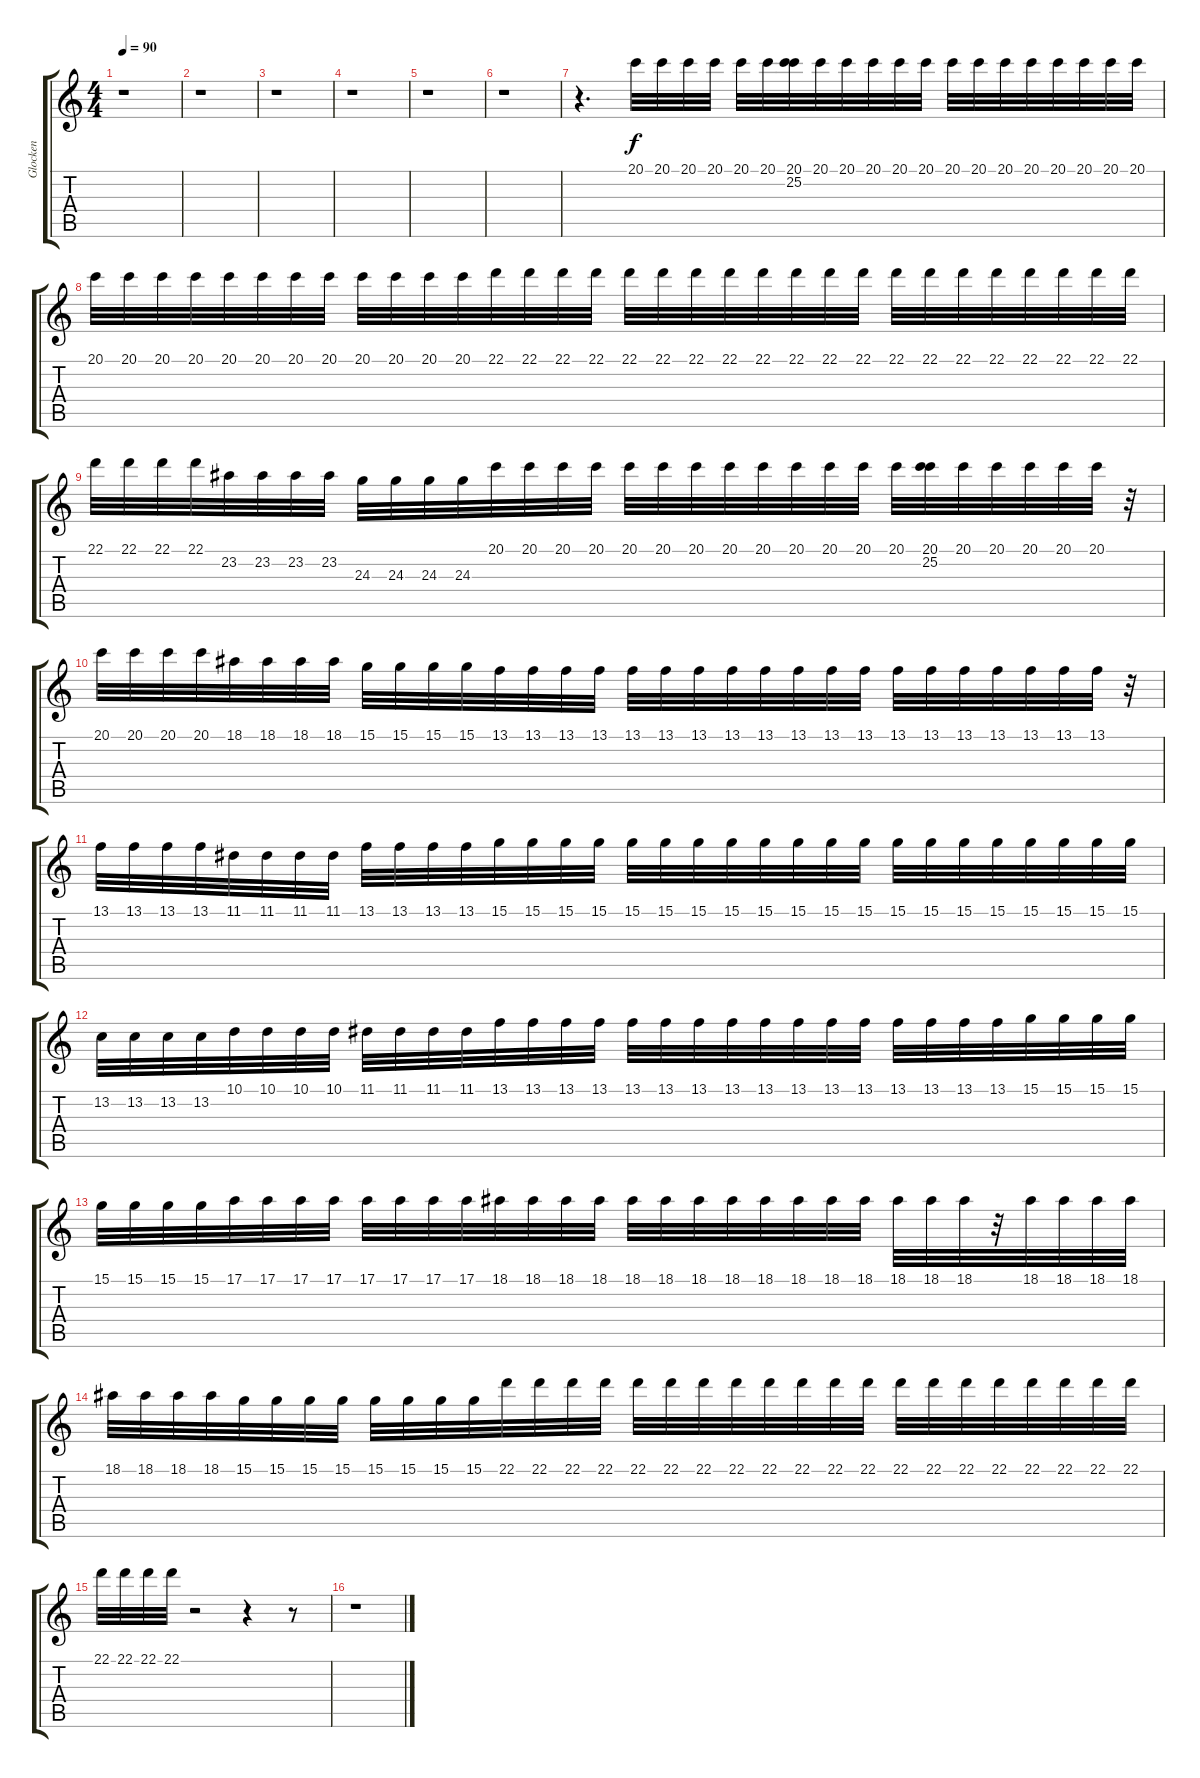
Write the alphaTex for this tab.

\track ("Glocken" "Glocken") {instrument glockenspiel}
\staff {score tabs}
\tuning (E4 B3 G3 D3 A2 E2) {hide}
\ts (4 4)
\tempo 90
\clef g2
\ks c
r.1{dy f} |
r.1 |
r.1 |
r.1 |
r.1 |
r.1 |
r.4{d} 20.1.32{balance 13} 20.1.32 20.1.32 20.1.32 20.1.32 20.1.32 (20.1 25.2).32 20.1.32 20.1.32 20.1.32 20.1.32 20.1.32 20.1.32 20.1.32 20.1.32 20.1.32 20.1.32 20.1.32 20.1.32 20.1.32 |
20.1.32 20.1.32 20.1.32 20.1.32 20.1.32 20.1.32 20.1.32 20.1.32 20.1.32 20.1.32 20.1.32 20.1.32 22.1.32 22.1.32 22.1.32 22.1.32 22.1.32 22.1.32 22.1.32 22.1.32 22.1.32 22.1.32 22.1.32 22.1.32 22.1.32 22.1.32 22.1.32 22.1.32 22.1.32 22.1.32 22.1.32 22.1.32 |
22.1.32 22.1.32 22.1.32 22.1.32 23.2.32 23.2.32 23.2.32 23.2.32 24.3.32 24.3.32 24.3.32 24.3.32 20.1.32 20.1.32 20.1.32 20.1.32 20.1.32 20.1.32 20.1.32 20.1.32 20.1.32 20.1.32 20.1.32 20.1.32 20.1.32 (20.1 25.2).32 20.1.32 20.1.32 20.1.32 20.1.32 20.1.32 r.32 |
20.1.32 20.1.32 20.1.32 20.1.32 18.1.32 18.1.32 18.1.32 18.1.32 15.1.32 15.1.32 15.1.32 15.1.32 13.1.32 13.1.32 13.1.32 13.1.32 13.1.32 13.1.32 13.1.32 13.1.32 13.1.32 13.1.32 13.1.32 13.1.32 13.1.32 13.1.32 13.1.32 13.1.32 13.1.32 13.1.32 13.1.32 r.32 |
13.1.32 13.1.32 13.1.32 13.1.32 11.1.32 11.1.32 11.1.32 11.1.32 13.1.32 13.1.32 13.1.32 13.1.32 15.1.32 15.1.32 15.1.32 15.1.32 15.1.32 15.1.32 15.1.32 15.1.32 15.1.32 15.1.32 15.1.32 15.1.32 15.1.32 15.1.32 15.1.32 15.1.32 15.1.32 15.1.32 15.1.32 15.1.32 |
13.2.32 13.2.32 13.2.32 13.2.32 10.1.32 10.1.32 10.1.32 10.1.32 11.1.32 11.1.32 11.1.32 11.1.32 13.1.32 13.1.32 13.1.32 13.1.32 13.1.32 13.1.32 13.1.32 13.1.32 13.1.32 13.1.32 13.1.32 13.1.32 13.1.32 13.1.32 13.1.32 13.1.32 15.1.32 15.1.32 15.1.32 15.1.32 |
15.1.32 15.1.32 15.1.32 15.1.32 17.1.32 17.1.32 17.1.32 17.1.32 17.1.32 17.1.32 17.1.32 17.1.32 18.1.32 18.1.32 18.1.32 18.1.32 18.1.32 18.1.32 18.1.32 18.1.32 18.1.32 18.1.32 18.1.32 18.1.32 18.1.32 18.1.32 18.1.32 r.32 18.1.32 18.1.32 18.1.32 18.1.32 |
18.1.32 18.1.32 18.1.32 18.1.32 15.1.32 15.1.32 15.1.32 15.1.32 15.1.32 15.1.32 15.1.32 15.1.32 22.1.32 22.1.32 22.1.32 22.1.32 22.1.32 22.1.32 22.1.32 22.1.32 22.1.32 22.1.32 22.1.32 22.1.32 22.1.32 22.1.32 22.1.32 22.1.32 22.1.32 22.1.32 22.1.32 22.1.32 |
22.1.32 22.1.32 22.1.32 22.1.32 r.2 r.4 r.8 |
r.1
